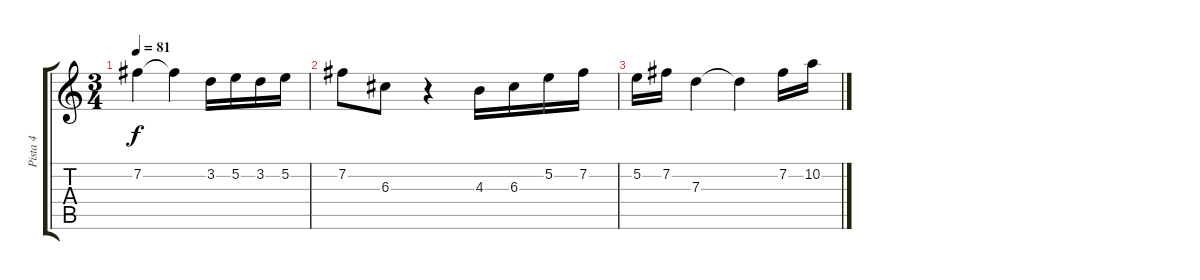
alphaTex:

\track ("Pista 4" "Pista 4") {instrument overdrivenguitar}
\staff {score tabs}
\tuning (E4 B3 G3 D3 A2 E2) {hide}
\ts (3 4)
\tempo 81
\clef g2
\ks c
7.2.4{dy f} 7.2{t}.4 3.2.16 5.2.16 3.2.16 5.2.16 |
7.2.8 6.3.8 r.4 4.3.16 6.3.16 5.2.16 7.2.16 |
5.2.16 7.2.16 7.3.4 7.3{t}.4 7.2.16 10.2.16
